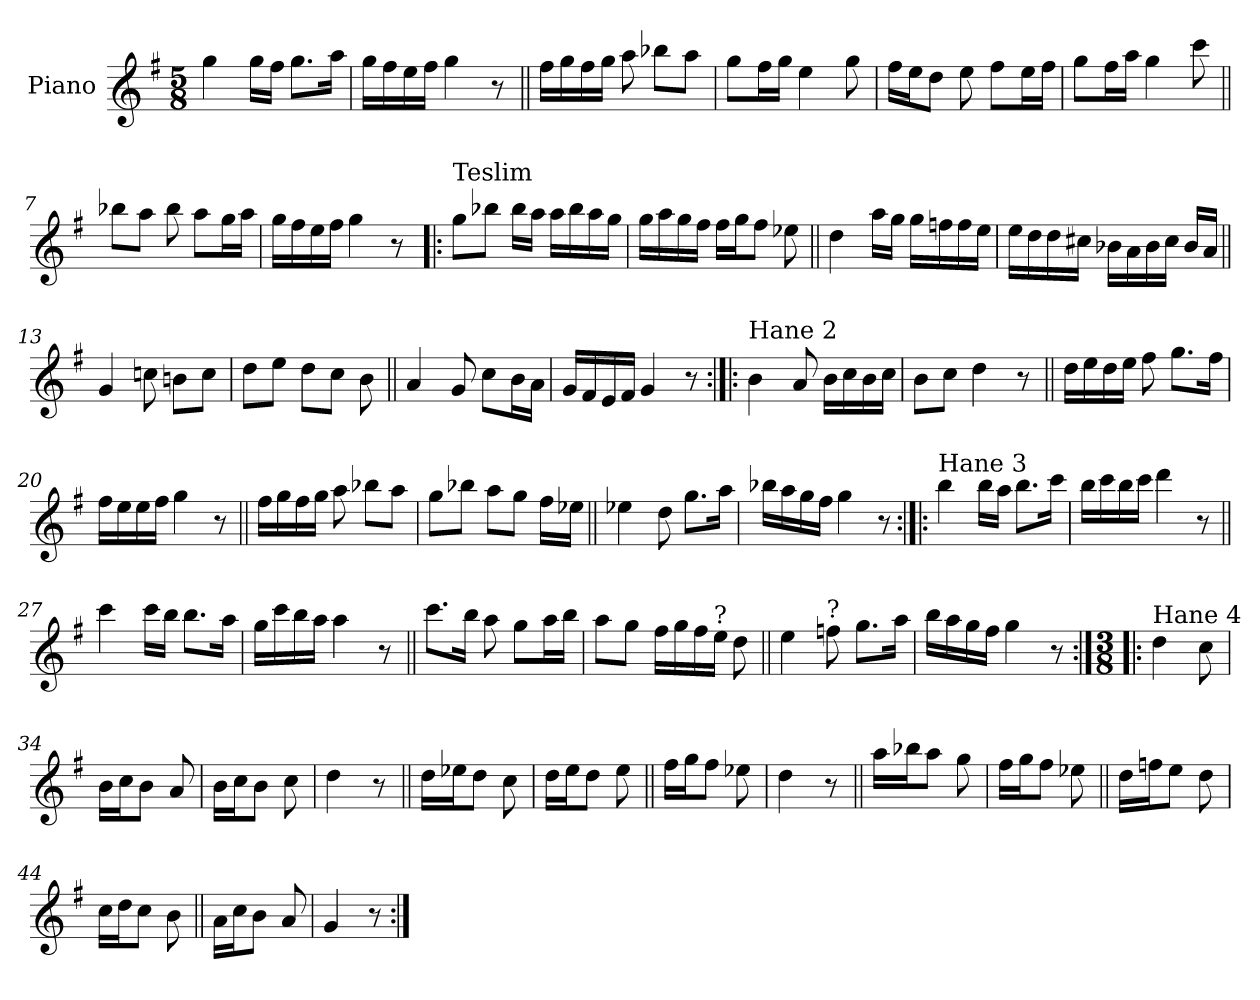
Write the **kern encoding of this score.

**kern
*part1
*staff1
*I"Piano
*I'Pno.
*clefG2
*k[f#]
*M5/8
=1
4gg\
16gg\LL
16ff#\JJ
8.gg\L
16aa\Jk
=2
16gg\LL
16ff#\
16ee\
16ff#\JJ
4gg\
8r
=3||
16ff#\LL
16gg\
16ff#\
16gg\JJ
8aa\
8bb-X\L
8aa\J
=4
8gg\L
16ff#\L
16gg\JJ
4ee\
8gg\
=5
16ff#\LL
16ee\J
8dd\J
8ee\
8ff#\L
16ee\L
16ff#\JJ
=6
8gg\L
16ff#\L
16aa\JJ
4gg\
8ccc\
!!LO:LB:g=z
=7||
8bb-X\L
8aa\J
8bb-\
8aa\L
16gg\L
16aa\JJ
=8
16gg\LL
16ff#\
16ee\
16ff#\JJ
4gg\
8r
=9!|:
!LO:TX:a:t=Teslim
8gg\L
8bb-X\J
16bb-\LL
16aa\JJ
16aa\LL
16bb-\
16aa\
16gg\JJ
=10
16gg\LL
16aa\
16gg\
16ff#\JJ
16ff#\LL
16gg\J
8ff#\J
8ee-X\
=11||
4dd\
16aa\LL
16gg\JJ
16gg\LL
16ffn\
16ff\
16ee\JJ
!!LO:LB:g=z
=12
16ee\LL
16dd\
16dd\
16cc#X\JJ
16b-X\LL
16a\
16b-\
16cc#\JJ
16b-/LL
16a/JJ
=13||
4g/
8ccn\
8bn\L
8cc\J
=14
8dd\L
8ee\J
8dd\L
8cc\J
8b\
=15||
4a/
8g/
8cc\L
16b\L
16a\JJ
=16
16g/LL
16f#/
16e/
16f#/JJ
4g/
8r
=17:|!|:
!LO:TX:a:t=Hane 2
4b\
8a/
16b\LL
16cc\
16b\
16cc\JJ
!!LO:LB:g=z
=18
8b\L
8cc\J
4dd\
8r
=19||
16dd\LL
16ee\
16dd\
16ee\JJ
8ff#\
8.gg\L
16ff#\Jk
=20
16ff#\LL
16ee\
16ee\
16ff#\JJ
4gg\
8r
=21||
16ff#\LL
16gg\
16ff#\
16gg\JJ
8aa\
8bb-X\L
8aa\J
=22
8gg\L
8bb-X\J
8aa\L
8gg\J
16ff#\LL
16ee-X\JJ
=23||
4ee-X\
8dd\
8.gg\L
16aa\Jk
!!LO:LB:g=z
=24
16bb-X\LL
16aa\
16gg\
16ff#\JJ
4gg\
8r
=25:|!|:
!LO:TX:a:t=Hane 3
4bb\
16bb\LL
16aa\JJ
8.bb\L
16ccc\Jk
=26
16bb\LL
16ccc\
16bb\
16ccc\JJ
4ddd\
8r
=27||
4ccc\
16ccc\LL
16bb\JJ
8.bb\L
16aa\Jk
=28
16gg\LL
16ccc\
16bb\
16aa\JJ
4aa\
8r
!!LO:LB:g=z
=29||
8.ccc\L
16bb\Jk
8aa\
8gg\L
16aa\L
16bb\JJ
=30
8aa\L
8gg\J
16ff#\LL
16gg\
16ff#\
!LO:TX:a:t=?
16ee\JJ
8dd\
=31||
4ee\
!LO:TX:a:t=?
8ffn\
8.gg\L
16aa\Jk
=32
16bb\LL
16aa\
16gg\
16ff#\JJ
4gg\
8r
=33:|!|:
*M3/8
!LO:TX:a:t=Hane 4
4dd\
8cc\
=34
16b\LL
16cc\J
8b\J
8a/
=35
16b\LL
16cc\J
8b\J
8cc\
!!LO:LB:g=z
=36
4dd\
8r
=37||
16dd\LL
16ee-X\J
8dd\J
8cc\
=38
16dd\LL
16ee\J
8dd\J
8ee\
=39||
16ff#\LL
16gg\J
8ff#\J
8ee-X\
=40
4dd\
8r
=41||
16aa\LL
16bb-X\J
8aa\J
8gg\
=42
16ff#\LL
16gg\J
8ff#\J
8ee-X\
=43||
16dd\LL
16ffn\J
8ee\J
8dd\
=44
16cc\LL
16dd\J
8cc\J
8b\
!!LO:LB:g=z
=45||
16a\LL
16cc\J
8b\J
8a/
=46
4g/
8r
=:|!
*-
